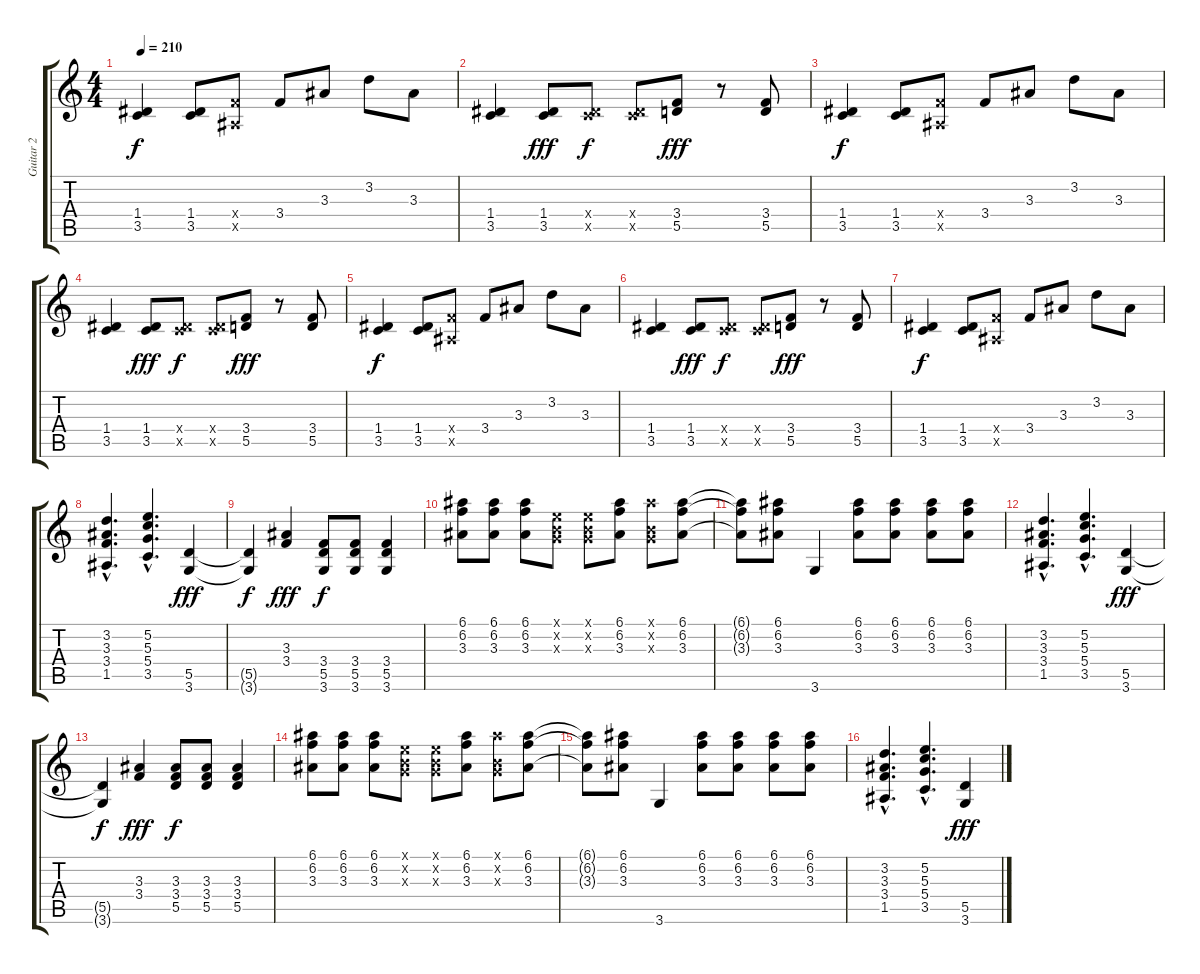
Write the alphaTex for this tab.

\track ("Guitar 2" "Guitar 2") {instrument distortionguitar}
\staff {score tabs}
\tuning (E4 B3 G3 D3 A2 E2) {hide}
\ts (4 4)
\tempo 210
\clef g2
\ks c
(1.4 3.5).4{dy f} (1.4 3.5).8 (3.4{x} 1.5{x}).8 3.4.8 3.3.8 3.2.8 3.3.8 |
(1.4 3.5).4 (1.4 3.5).8{dy fff} (1.4{x} 3.5{x}).8{dy f} (1.4{x} 3.5{x}).8 (3.4 5.5).8{dy fff} r.8 (3.4 5.5).8 |
(1.4 3.5).4{dy f} (1.4 3.5).8 (3.4{x} 1.5{x}).8 3.4.8 3.3.8 3.2.8 3.3.8 |
(1.4 3.5).4 (1.4 3.5).8{dy fff} (1.4{x} 3.5{x}).8{dy f} (1.4{x} 3.5{x}).8 (3.4 5.5).8{dy fff} r.8 (3.4 5.5).8 |
(1.4 3.5).4{dy f} (1.4 3.5).8 (3.4{x} 1.5{x}).8 3.4.8 3.3.8 3.2.8 3.3.8 |
(1.4 3.5).4 (1.4 3.5).8{dy fff} (1.4{x} 3.5{x}).8{dy f} (1.4{x} 3.5{x}).8 (3.4 5.5).8{dy fff} r.8 (3.4 5.5).8 |
(1.4 3.5).4{dy f} (1.4 3.5).8 (3.4{x} 1.5{x}).8 3.4.8 3.3.8 3.2.8 3.3.8 |
(3.2{hac} 3.3{hac} 3.4{hac} 1.5{hac}).4{d} (5.2{hac} 5.3{hac} 5.4{hac} 3.5{hac}).4{d} (5.5 3.6).4{dy fff} |
(5.5{t} 3.6{t}).4{dy f} (3.3 3.4).4{dy fff} (3.4 5.5 3.6).8{dy f} (3.4 5.5 3.6).8 (3.4 5.5 3.6).4 |
(6.1 6.2 3.3).8 (6.1 6.2 3.3).8 (6.1 6.2 3.3).8 (0.1{x} 0.2{x} 0.3{x}).8 (0.1{x} 0.2{x} 0.3{x}).8 (6.1 6.2 3.3).8 (6.1{x} 0.2{x} 0.3{x}).8 (6.1 6.2 3.3).8 |
(6.1{t} 6.2{t} 3.3{t}).8 (6.1 6.2 3.3).8 3.6.4 (6.1 6.2 3.3).8 (6.1 6.2 3.3).8 (6.1 6.2 3.3).8 (6.1 6.2 3.3).8 |
(3.2{hac} 3.3{hac} 3.4{hac} 1.5{hac}).4{d} (5.2{hac} 5.3{hac} 5.4{hac} 3.5{hac}).4{d} (5.5 3.6).4{dy fff} |
(5.5{t} 3.6{t}).4{dy f} (3.3 3.4).4{dy fff} (3.3 3.4 5.5).8{dy f} (3.3 3.4 5.5).8 (3.3 3.4 5.5).4 |
(6.1 6.2 3.3).8 (6.1 6.2 3.3).8 (6.1 6.2 3.3).8 (0.1{x} 0.2{x} 0.3{x}).8 (0.1{x} 0.2{x} 0.3{x}).8 (6.1 6.2 3.3).8 (6.1{x} 0.2{x} 0.3{x}).8 (6.1 6.2 3.3).8 |
(6.1{t} 6.2{t} 3.3{t}).8 (6.1 6.2 3.3).8 3.6.4 (6.1 6.2 3.3).8 (6.1 6.2 3.3).8 (6.1 6.2 3.3).8 (6.1 6.2 3.3).8 |
(3.2{hac} 3.3{hac} 3.4{hac} 1.5{hac}).4{d} (5.2{hac} 5.3{hac} 5.4{hac} 3.5{hac}).4{d} (5.5 3.6).4{dy fff}
